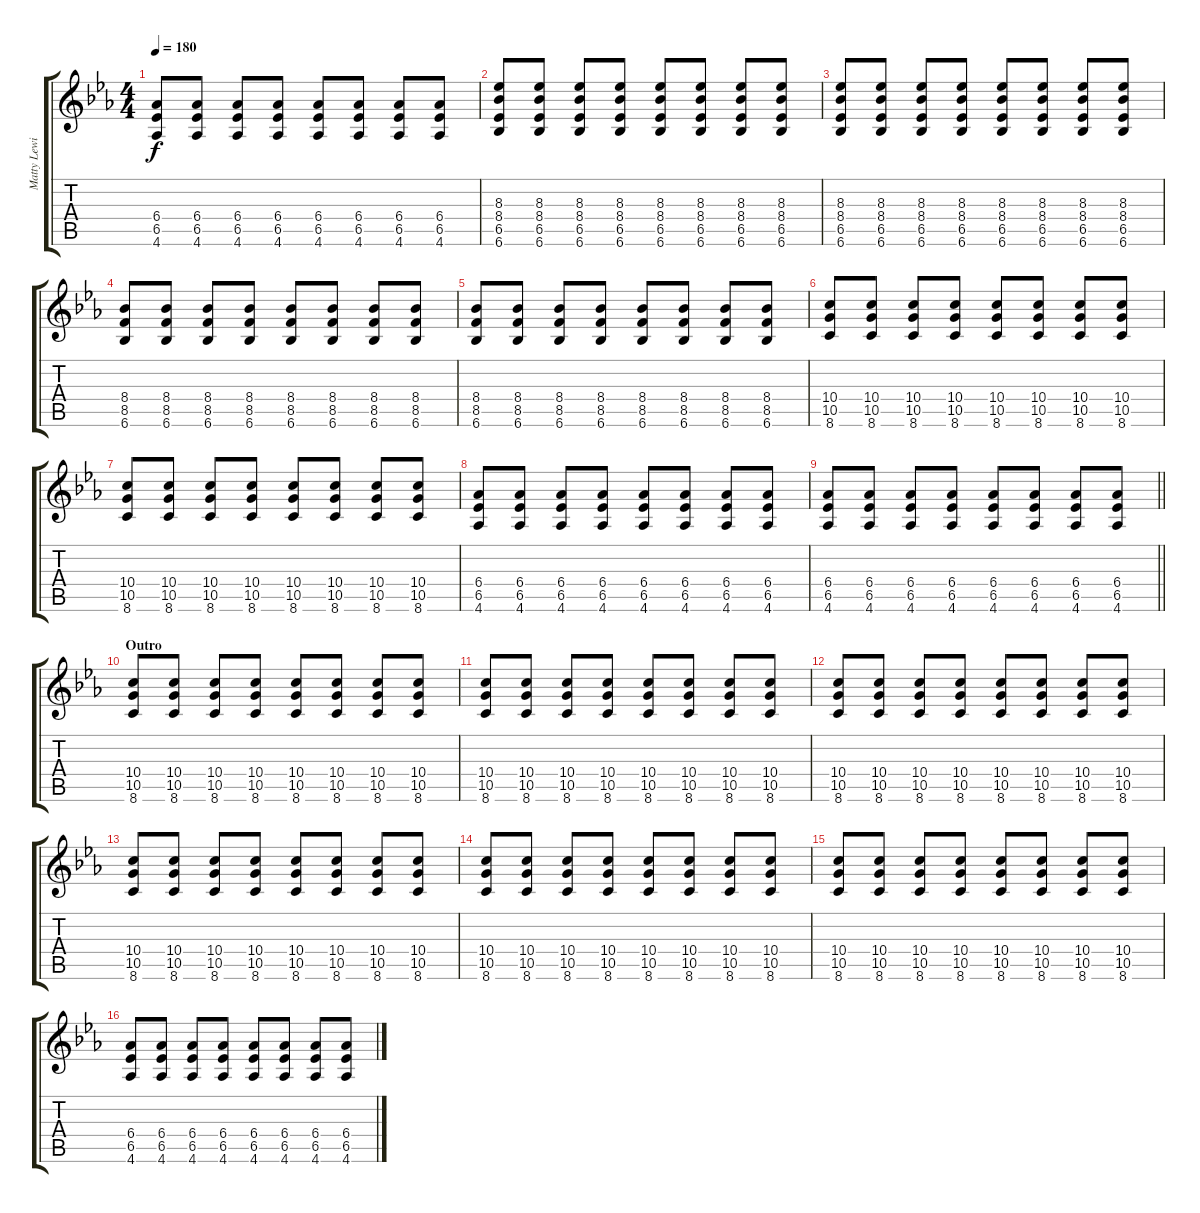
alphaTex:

\track ("Matty Lewis - Rythem Guitar" "Matty Lewi") {instrument distortionguitar}
\staff {score tabs}
\tuning (E4 B3 G3 D3 A2 E2) {hide}
\ts (4 4)
\tempo 180
\clef g2
\ks eb
(6.4 6.5 4.6).8{dy f} (6.4 6.5 4.6).8 (6.4 6.5 4.6).8 (6.4 6.5 4.6).8 (6.4 6.5 4.6).8 (6.4 6.5 4.6).8 (6.4 6.5 4.6).8 (6.4 6.5 4.6).8 |
(8.3 8.4 6.5 6.6).8 (8.3 8.4 6.5 6.6).8 (8.3 8.4 6.5 6.6).8 (8.3 8.4 6.5 6.6).8 (8.3 8.4 6.5 6.6).8 (8.3 8.4 6.5 6.6).8 (8.3 8.4 6.5 6.6).8 (8.3 8.4 6.5 6.6).8 |
(8.3 8.4 6.5 6.6).8 (8.3 8.4 6.5 6.6).8 (8.3 8.4 6.5 6.6).8 (8.3 8.4 6.5 6.6).8 (8.3 8.4 6.5 6.6).8 (8.3 8.4 6.5 6.6).8 (8.3 8.4 6.5 6.6).8 (8.3 8.4 6.5 6.6).8 |
(8.4 8.5 6.6).8 (8.4 8.5 6.6).8 (8.4 8.5 6.6).8 (8.4 8.5 6.6).8 (8.4 8.5 6.6).8 (8.4 8.5 6.6).8 (8.4 8.5 6.6).8 (8.4 8.5 6.6).8 |
(8.4 8.5 6.6).8 (8.4 8.5 6.6).8 (8.4 8.5 6.6).8 (8.4 8.5 6.6).8 (8.4 8.5 6.6).8 (8.4 8.5 6.6).8 (8.4 8.5 6.6).8 (8.4 8.5 6.6).8 |
(10.4 10.5 8.6).8 (10.4 10.5 8.6).8 (10.4 10.5 8.6).8 (10.4 10.5 8.6).8 (10.4 10.5 8.6).8 (10.4 10.5 8.6).8 (10.4 10.5 8.6).8 (10.4 10.5 8.6).8 |
(10.4 10.5 8.6).8 (10.4 10.5 8.6).8 (10.4 10.5 8.6).8 (10.4 10.5 8.6).8 (10.4 10.5 8.6).8 (10.4 10.5 8.6).8 (10.4 10.5 8.6).8 (10.4 10.5 8.6).8 |
(6.4 6.5 4.6).8 (6.4 6.5 4.6).8 (6.4 6.5 4.6).8 (6.4 6.5 4.6).8 (6.4 6.5 4.6).8 (6.4 6.5 4.6).8 (6.4 6.5 4.6).8 (6.4 6.5 4.6).8 |
\barLineRight lightlight
(6.4 6.5 4.6).8 (6.4 6.5 4.6).8 (6.4 6.5 4.6).8 (6.4 6.5 4.6).8 (6.4 6.5 4.6).8 (6.4 6.5 4.6).8 (6.4 6.5 4.6).8 (6.4 6.5 4.6).8 |
\section ("" "Outro")
(10.4 10.5 8.6).8{volume 9} (10.4 10.5 8.6).8 (10.4 10.5 8.6).8 (10.4 10.5 8.6).8 (10.4 10.5 8.6).8 (10.4 10.5 8.6).8 (10.4 10.5 8.6).8 (10.4 10.5 8.6).8 |
(10.4 10.5 8.6).8 (10.4 10.5 8.6).8 (10.4 10.5 8.6).8 (10.4 10.5 8.6).8 (10.4 10.5 8.6).8 (10.4 10.5 8.6).8 (10.4 10.5 8.6).8 (10.4 10.5 8.6).8 |
(10.4 10.5 8.6).8 (10.4 10.5 8.6).8 (10.4 10.5 8.6).8 (10.4 10.5 8.6).8 (10.4 10.5 8.6).8 (10.4 10.5 8.6).8 (10.4 10.5 8.6).8 (10.4 10.5 8.6).8 |
(10.4 10.5 8.6).8 (10.4 10.5 8.6).8 (10.4 10.5 8.6).8 (10.4 10.5 8.6).8 (10.4 10.5 8.6).8 (10.4 10.5 8.6).8 (10.4 10.5 8.6).8 (10.4 10.5 8.6).8 |
(10.4 10.5 8.6).8 (10.4 10.5 8.6).8 (10.4 10.5 8.6).8 (10.4 10.5 8.6).8 (10.4 10.5 8.6).8 (10.4 10.5 8.6).8 (10.4 10.5 8.6).8 (10.4 10.5 8.6).8 |
(10.4 10.5 8.6).8 (10.4 10.5 8.6).8 (10.4 10.5 8.6).8 (10.4 10.5 8.6).8 (10.4 10.5 8.6).8 (10.4 10.5 8.6).8 (10.4 10.5 8.6).8 (10.4 10.5 8.6).8 |
(6.4 6.5 4.6).8 (6.4 6.5 4.6).8 (6.4 6.5 4.6).8 (6.4 6.5 4.6).8 (6.4 6.5 4.6).8 (6.4 6.5 4.6).8 (6.4 6.5 4.6).8 (6.4 6.5 4.6).8
